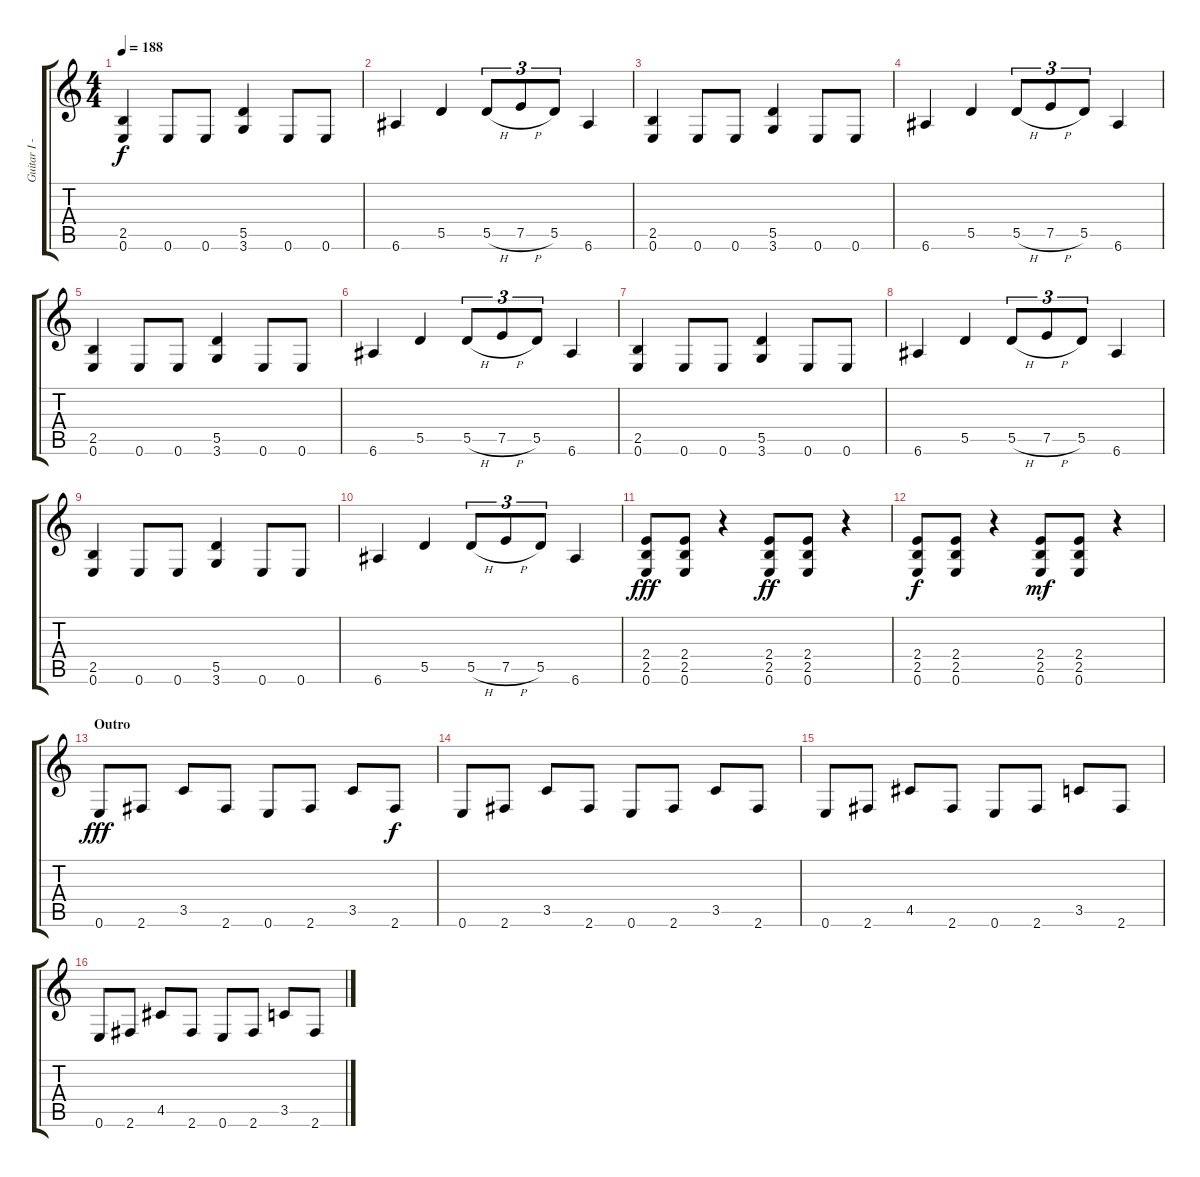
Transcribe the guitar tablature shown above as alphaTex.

\track ("Guitar I - Rythm Guitar" "Guitar I -") {instrument distortionguitar}
\staff {score tabs}
\tuning (E4 B3 G3 D3 A2 E2) {hide}
\ts (4 4)
\tempo 188
\clef g2
\ks c
(2.5 0.6).4{dy f} 0.6.8 0.6.8 (5.5 3.6).4 0.6.8 0.6.8 |
6.6.4 5.5.4 5.5{h}.8{tu (3 2)} 7.5{h}.8{tu (3 2)} 5.5.8{tu (3 2)} 6.6.4 |
(2.5 0.6).4 0.6.8 0.6.8 (5.5 3.6).4 0.6.8 0.6.8 |
6.6.4 5.5.4 5.5{h}.8{tu (3 2)} 7.5{h}.8{tu (3 2)} 5.5.8{tu (3 2)} 6.6.4 |
(2.5 0.6).4 0.6.8 0.6.8 (5.5 3.6).4 0.6.8 0.6.8 |
6.6.4 5.5.4 5.5{h}.8{tu (3 2)} 7.5{h}.8{tu (3 2)} 5.5.8{tu (3 2)} 6.6.4 |
(2.5 0.6).4 0.6.8 0.6.8 (5.5 3.6).4 0.6.8 0.6.8 |
6.6.4 5.5.4 5.5{h}.8{tu (3 2)} 7.5{h}.8{tu (3 2)} 5.5.8{tu (3 2)} 6.6.4 |
(2.5 0.6).4 0.6.8 0.6.8 (5.5 3.6).4 0.6.8 0.6.8 |
6.6.4 5.5.4 5.5{h}.8{tu (3 2)} 7.5{h}.8{tu (3 2)} 5.5.8{tu (3 2)} 6.6.4 |
(2.4 2.5 0.6).8{dy fff} (2.4 2.5 0.6).8 r.4 (2.4 2.5 0.6).8{dy ff} (2.4 2.5 0.6).8 r.4 |
(2.4 2.5 0.6).8{dy f} (2.4 2.5 0.6).8 r.4 (2.4 2.5 0.6).8{dy mf} (2.4 2.5 0.6).8 r.4 |
\section ("" "Outro")
0.6.8{dy fff} 2.6.8 3.5.8 2.6.8 0.6.8 2.6.8 3.5.8 2.6.8{dy f} |
0.6.8 2.6.8 3.5.8 2.6.8 0.6.8 2.6.8 3.5.8 2.6.8 |
0.6.8 2.6.8 4.5.8 2.6.8 0.6.8 2.6.8 3.5.8 2.6.8 |
0.6.8 2.6.8 4.5.8 2.6.8 0.6.8 2.6.8 3.5.8 2.6.8
